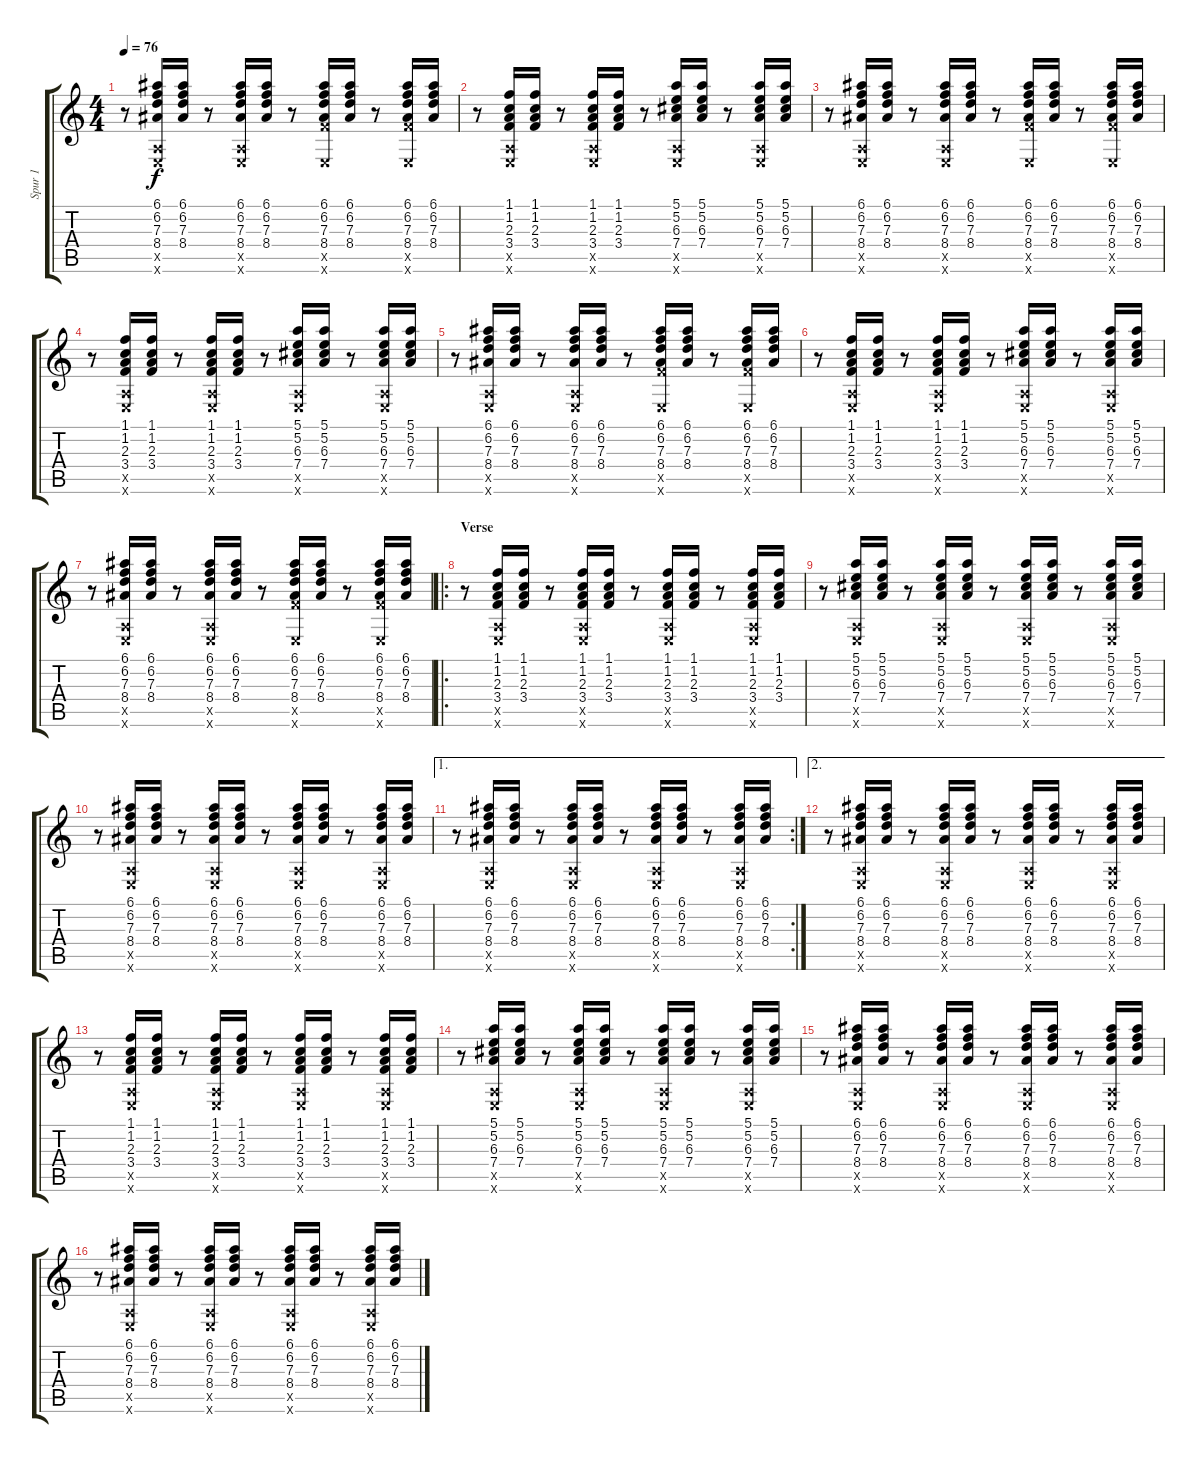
\track ("Spur 1" "Spur 1") {instrument acousticguitarsteel}
\staff {score tabs}
\tuning (E4 B3 G3 D3 A2 E2) {hide}
\ts (4 4)
\tempo 76
\clef g2
\ks c
r.8{dy f} (6.1 6.2 7.3 8.4 0.5{x} 0.6{x}).16 (6.1 6.2 7.3 8.4).16 r.8 (6.1 6.2 7.3 8.4 0.5{x} 0.6{x}).16 (6.1 6.2 7.3 8.4).16 r.8 (6.1 6.2 7.3 8.4 8.5{x} 0.6{x}).16 (6.1 6.2 7.3 8.4).16 r.8 (6.1 6.2 7.3 8.4 8.5{x} 0.6{x}).16 (6.1 6.2 7.3 8.4).16 |
r.8 (1.1 1.2 2.3 3.4 0.5{x} 0.6{x}).16 (1.1 1.2 2.3 3.4).16 r.8 (1.1 1.2 2.3 3.4 0.5{x} 0.6{x}).16 (1.1 1.2 2.3 3.4).16 r.8 (5.1 5.2 6.3 7.4 0.5{x} 0.6{x}).16 (5.1 5.2 6.3 7.4).16 r.8 (5.1 5.2 6.3 7.4 0.5{x} 0.6{x}).16 (5.1 5.2 6.3 7.4).16 |
r.8 (6.1 6.2 7.3 8.4 0.5{x} 0.6{x}).16 (6.1 6.2 7.3 8.4).16 r.8 (6.1 6.2 7.3 8.4 0.5{x} 0.6{x}).16 (6.1 6.2 7.3 8.4).16 r.8 (6.1 6.2 7.3 8.4 8.5{x} 0.6{x}).16 (6.1 6.2 7.3 8.4).16 r.8 (6.1 6.2 7.3 8.4 8.5{x} 0.6{x}).16 (6.1 6.2 7.3 8.4).16 |
r.8 (1.1 1.2 2.3 3.4 0.5{x} 0.6{x}).16 (1.1 1.2 2.3 3.4).16 r.8 (1.1 1.2 2.3 3.4 0.5{x} 0.6{x}).16 (1.1 1.2 2.3 3.4).16 r.8 (5.1 5.2 6.3 7.4 0.5{x} 0.6{x}).16 (5.1 5.2 6.3 7.4).16 r.8 (5.1 5.2 6.3 7.4 0.5{x} 0.6{x}).16 (5.1 5.2 6.3 7.4).16 |
r.8 (6.1 6.2 7.3 8.4 0.5{x} 0.6{x}).16 (6.1 6.2 7.3 8.4).16 r.8 (6.1 6.2 7.3 8.4 0.5{x} 0.6{x}).16 (6.1 6.2 7.3 8.4).16 r.8 (6.1 6.2 7.3 8.4 8.5{x} 0.6{x}).16 (6.1 6.2 7.3 8.4).16 r.8 (6.1 6.2 7.3 8.4 8.5{x} 0.6{x}).16 (6.1 6.2 7.3 8.4).16 |
r.8 (1.1 1.2 2.3 3.4 0.5{x} 0.6{x}).16 (1.1 1.2 2.3 3.4).16 r.8 (1.1 1.2 2.3 3.4 0.5{x} 0.6{x}).16 (1.1 1.2 2.3 3.4).16 r.8 (5.1 5.2 6.3 7.4 0.5{x} 0.6{x}).16 (5.1 5.2 6.3 7.4).16 r.8 (5.1 5.2 6.3 7.4 0.5{x} 0.6{x}).16 (5.1 5.2 6.3 7.4).16 |
r.8 (6.1 6.2 7.3 8.4 0.5{x} 0.6{x}).16 (6.1 6.2 7.3 8.4).16 r.8 (6.1 6.2 7.3 8.4 0.5{x} 0.6{x}).16 (6.1 6.2 7.3 8.4).16 r.8 (6.1 6.2 7.3 8.4 8.5{x} 0.6{x}).16 (6.1 6.2 7.3 8.4).16 r.8 (6.1 6.2 7.3 8.4 8.5{x} 0.6{x}).16 (6.1 6.2 7.3 8.4).16 |
\ro
\section ("" "Verse")
r.8 (1.1 1.2 2.3 3.4 0.5{x} 0.6{x}).16 (1.1 1.2 2.3 3.4).16 r.8 (1.1 1.2 2.3 3.4 0.5{x} 0.6{x}).16 (1.1 1.2 2.3 3.4).16 r.8 (1.1 1.2 2.3 3.4 0.5{x} 0.6{x}).16 (1.1 1.2 2.3 3.4).16 r.8 (1.1 1.2 2.3 3.4 0.5{x} 0.6{x}).16 (1.1 1.2 2.3 3.4).16 |
r.8 (5.1 5.2 6.3 7.4 0.5{x} 0.6{x}).16 (5.1 5.2 6.3 7.4).16 r.8 (5.1 5.2 6.3 7.4 0.5{x} 0.6{x}).16 (5.1 5.2 6.3 7.4).16 r.8 (5.1 5.2 6.3 7.4 0.5{x} 0.6{x}).16 (5.1 5.2 6.3 7.4).16 r.8 (5.1 5.2 6.3 7.4 0.5{x} 0.6{x}).16 (5.1 5.2 6.3 7.4).16 |
r.8 (6.1 6.2 7.3 8.4 0.5{x} 0.6{x}).16 (6.1 6.2 7.3 8.4).16 r.8 (6.1 6.2 7.3 8.4 0.5{x} 0.6{x}).16 (6.1 6.2 7.3 8.4).16 r.8 (6.1 6.2 7.3 8.4 0.5{x} 0.6{x}).16 (6.1 6.2 7.3 8.4).16 r.8 (6.1 6.2 7.3 8.4 0.5{x} 0.6{x}).16 (6.1 6.2 7.3 8.4).16 |
\ae 1
\rc 2
r.8 (6.1 6.2 7.3 8.4 0.5{x} 0.6{x}).16 (6.1 6.2 7.3 8.4).16 r.8 (6.1 6.2 7.3 8.4 0.5{x} 0.6{x}).16 (6.1 6.2 7.3 8.4).16 r.8 (6.1 6.2 7.3 8.4 0.5{x} 0.6{x}).16 (6.1 6.2 7.3 8.4).16 r.8 (6.1 6.2 7.3 8.4 0.5{x} 0.6{x}).16 (6.1 6.2 7.3 8.4).16 |
\ae 2
r.8 (6.1 6.2 7.3 8.4 0.5{x} 0.6{x}).16 (6.1 6.2 7.3 8.4).16 r.8 (6.1 6.2 7.3 8.4 0.5{x} 0.6{x}).16 (6.1 6.2 7.3 8.4).16 r.8 (6.1 6.2 7.3 8.4 0.5{x} 0.6{x}).16 (6.1 6.2 7.3 8.4).16 r.8 (6.1 6.2 7.3 8.4 0.5{x} 0.6{x}).16 (6.1 6.2 7.3 8.4).16 |
r.8 (1.1 1.2 2.3 3.4 0.5{x} 0.6{x}).16 (1.1 1.2 2.3 3.4).16 r.8 (1.1 1.2 2.3 3.4 0.5{x} 0.6{x}).16 (1.1 1.2 2.3 3.4).16 r.8 (1.1 1.2 2.3 3.4 0.5{x} 0.6{x}).16 (1.1 1.2 2.3 3.4).16 r.8 (1.1 1.2 2.3 3.4 0.5{x} 0.6{x}).16 (1.1 1.2 2.3 3.4).16 |
r.8 (5.1 5.2 6.3 7.4 0.5{x} 0.6{x}).16 (5.1 5.2 6.3 7.4).16 r.8 (5.1 5.2 6.3 7.4 0.5{x} 0.6{x}).16 (5.1 5.2 6.3 7.4).16 r.8 (5.1 5.2 6.3 7.4 0.5{x} 0.6{x}).16 (5.1 5.2 6.3 7.4).16 r.8 (5.1 5.2 6.3 7.4 0.5{x} 0.6{x}).16 (5.1 5.2 6.3 7.4).16 |
r.8 (6.1 6.2 7.3 8.4 0.5{x} 0.6{x}).16 (6.1 6.2 7.3 8.4).16 r.8 (6.1 6.2 7.3 8.4 0.5{x} 0.6{x}).16 (6.1 6.2 7.3 8.4).16 r.8 (6.1 6.2 7.3 8.4 0.5{x} 0.6{x}).16 (6.1 6.2 7.3 8.4).16 r.8 (6.1 6.2 7.3 8.4 0.5{x} 0.6{x}).16 (6.1 6.2 7.3 8.4).16 |
r.8 (6.1 6.2 7.3 8.4 0.5{x} 0.6{x}).16 (6.1 6.2 7.3 8.4).16 r.8 (6.1 6.2 7.3 8.4 0.5{x} 0.6{x}).16 (6.1 6.2 7.3 8.4).16 r.8 (6.1 6.2 7.3 8.4 0.5{x} 0.6{x}).16 (6.1 6.2 7.3 8.4).16 r.8 (6.1 6.2 7.3 8.4 0.5{x} 0.6{x}).16 (6.1 6.2 7.3 8.4).16
